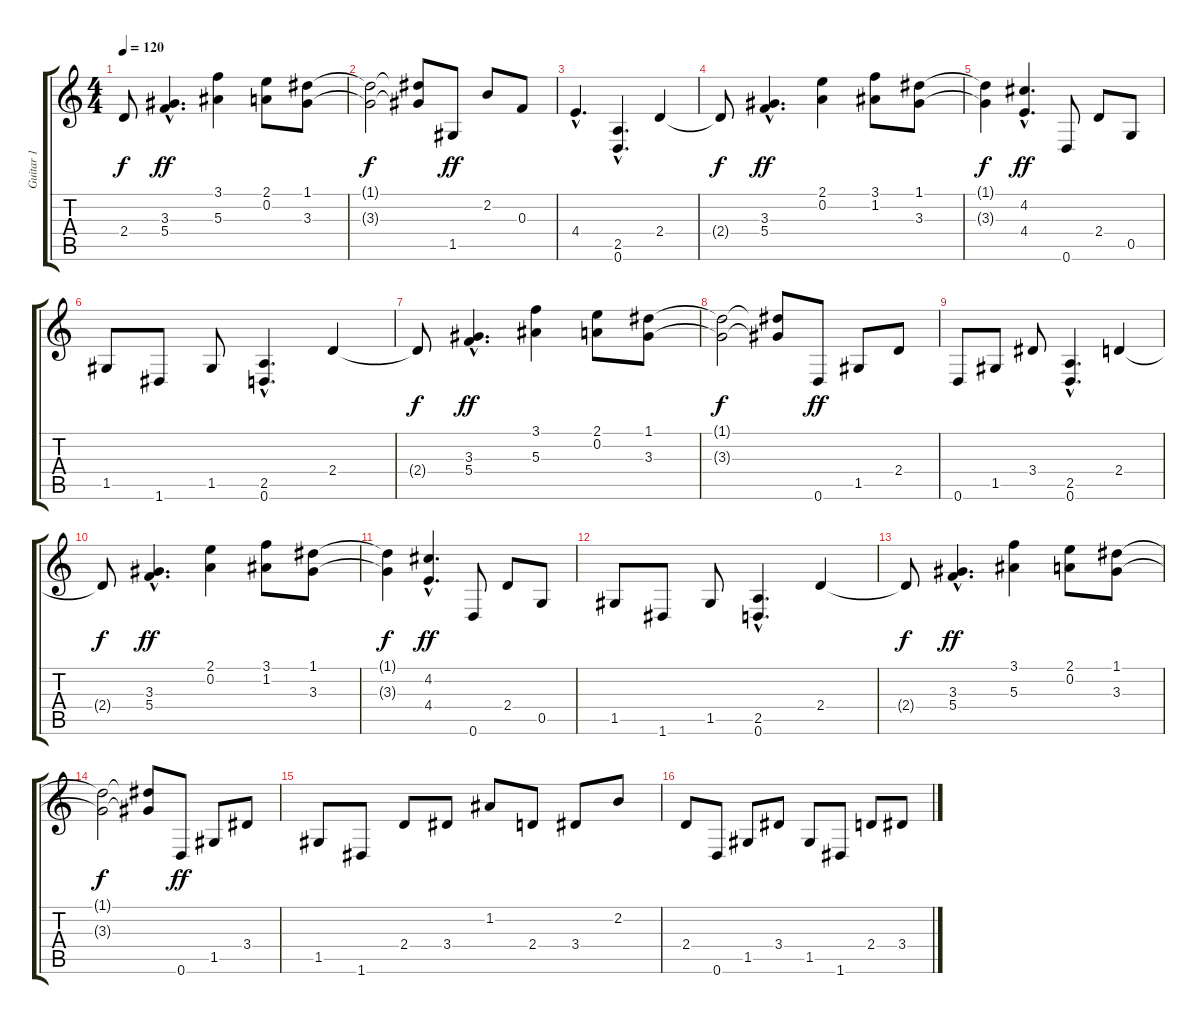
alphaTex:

\track ("Guitar 1" "Guitar 1") {instrument acousticguitarnylon}
\staff {score tabs}
\tuning (D4 A3 F3 C3 G2 D2) {hide}
\ts (4 4)
\tempo 120
\clef g2
\ks c
2.4{t}.8{dy f} (3.3{hac} 5.4{hac}).4{d dy ff} (3.1 5.3).4 (2.1 0.2).8 (1.1 3.3).8 |
(1.1{t} 3.3{t}).2{dy f} (1.1{t} 3.3{t}).8 1.5.8{dy ff} 2.2.8 0.3.8 |
4.4{hac}.4{d} (2.5{hac} 0.6{hac}).4{d} 2.4.4 |
2.4{t}.8{dy f} (3.3{hac} 5.4{hac}).4{d dy ff} (2.1 0.2).4 (3.1 1.2).8 (1.1 3.3).8 |
(1.1{t} 3.3{t}).4{dy f} (4.2{hac} 4.4{hac}).4{d dy ff} 0.6.8 2.4.8 0.5.8 |
1.5.8 1.6.8 1.5.8 (2.5{hac} 0.6{hac}).4{d} 2.4.4 |
2.4{t}.8{dy f} (3.3{hac} 5.4{hac}).4{d dy ff} (3.1 5.3).4 (2.1 0.2).8 (1.1 3.3).8 |
(1.1{t} 3.3{t}).2{dy f} (1.1{t} 3.3{t}).8 0.6.8{dy ff} 1.5.8 2.4.8 |
0.6.8 1.5.8 3.4.8 (2.5{hac} 0.6{hac}).4{d} 2.4.4 |
2.4{t}.8{dy f} (3.3{hac} 5.4{hac}).4{d dy ff} (2.1 0.2).4 (3.1 1.2).8 (1.1 3.3).8 |
(1.1{t} 3.3{t}).4{dy f} (4.2{hac} 4.4{hac}).4{d dy ff} 0.6.8 2.4.8 0.5.8 |
1.5.8 1.6.8 1.5.8 (2.5{hac} 0.6{hac}).4{d} 2.4.4 |
2.4{t}.8{dy f} (3.3{hac} 5.4{hac}).4{d dy ff} (3.1 5.3).4 (2.1 0.2).8 (1.1 3.3).8 |
(1.1{t} 3.3{t}).2{dy f} (1.1{t} 3.3{t}).8 0.6.8{dy ff} 1.5.8 3.4.8 |
1.5.8 1.6.8 2.4.8 3.4.8 1.2.8 2.4.8 3.4.8 2.2.8 |
2.4.8 0.6.8 1.5.8 3.4.8 1.5.8 1.6.8 2.4.8 3.4.8
